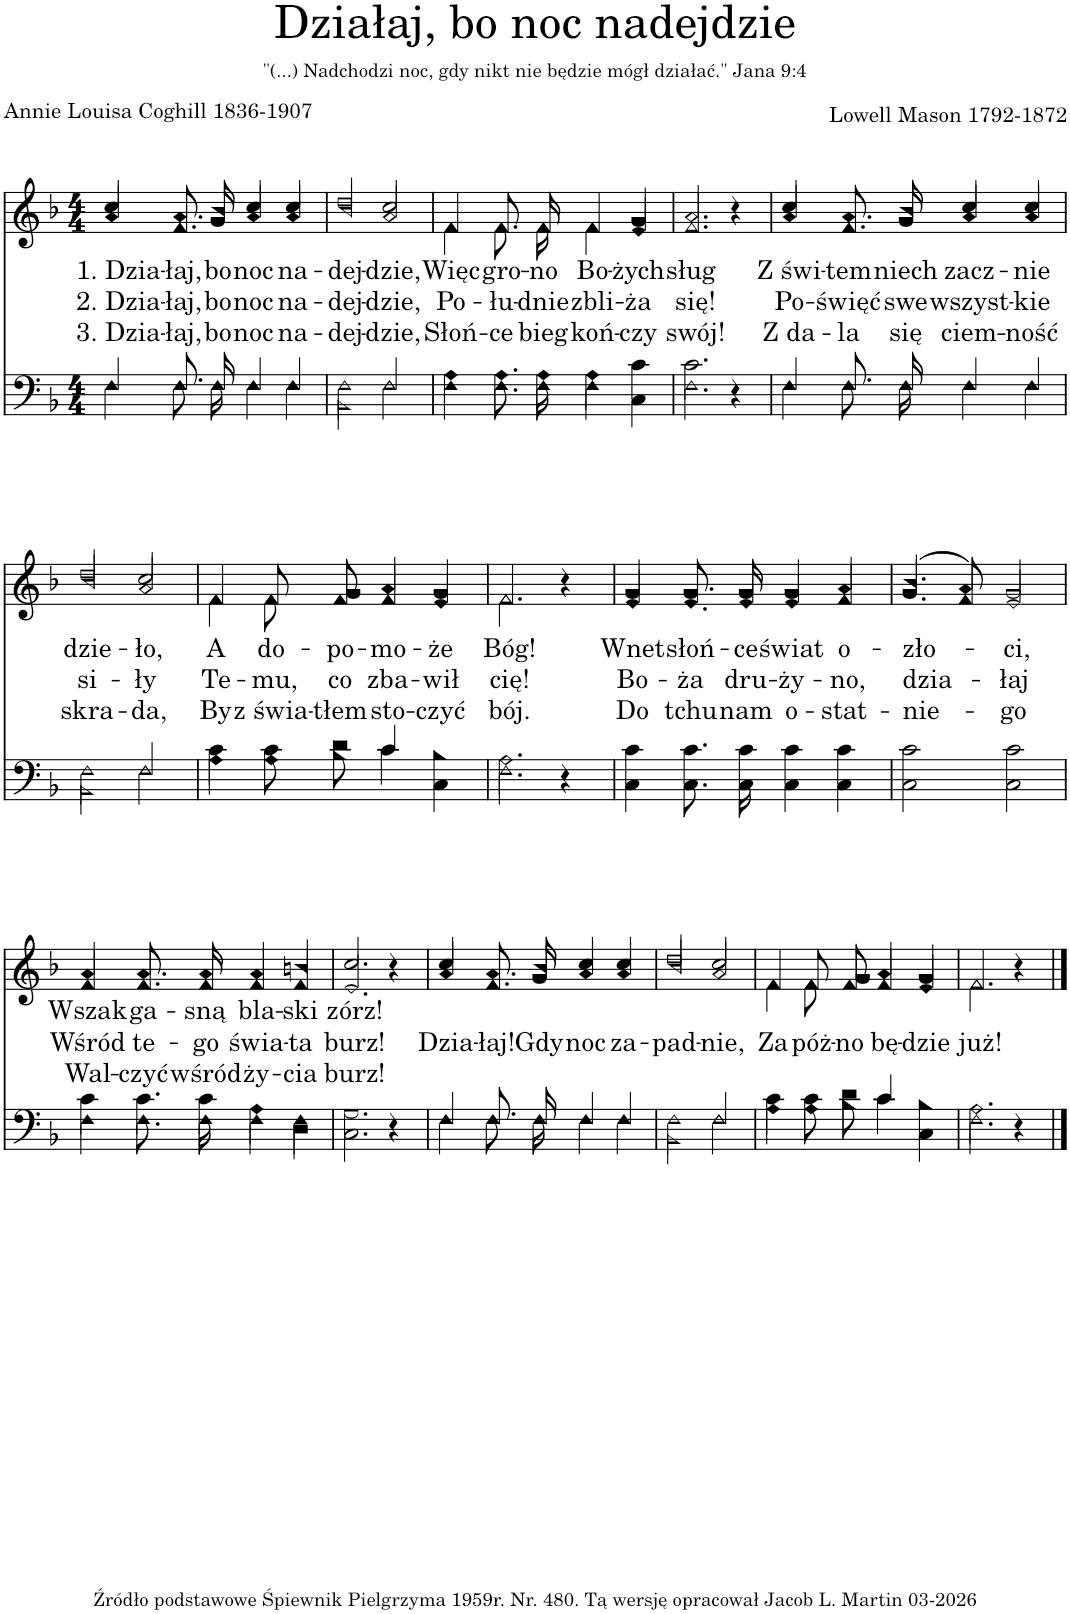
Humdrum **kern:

**kern	**kern	**text	**text	**text
*part2	*part1	*part1	*part1	*part1
*staff2	*staff1	*staff1	*staff1	*staff1
*I"Men	*I"Women	*	*	*
*clefF4	*clefG2	*	*	*
*k[b-]	*k[b-]	*	*	*
*M4/4	*M4/4	*	*	*
=1	=1	=1	=1	=1
*^	*	*	*	*
!	!	!	!LO:LY:b	!LO:LY:b	!LO:LY:b
*	*	*^	*	*	*
4F/	4F\	4cc/	4a/	1. Dzia-	2. Dzia-	3. Dzia-
!	!	!	!	!LO:LY:b	!LO:LY:b	!LO:LY:b
8.F/L	8.F\L	8.a/L	8.f/L	-łaj,	-łaj,	-łaj,
!	!	!	!	!LO:LY:b	!LO:LY:b	!LO:LY:b
16F/Jk	16F\Jk	16b-/Jk	16g/Jk	bo	bo	bo
!	!	!	!	!LO:LY:b	!LO:LY:b	!LO:LY:b
4F/	4F\	4cc/	4a/	noc	noc	noc
!	!	!	!	!LO:LY:b	!LO:LY:b	!LO:LY:b
4F/	4F\	4cc/	4a/	na-	na-	na-
=2	=2	=2	=2	=2	=2	=2
!	!	!	!	!LO:LY:b	!LO:LY:b	!LO:LY:b
2F\	2BB-\	2dd/	2b-/	-dej-	-dej-	-dej-
!	!	!	!	!LO:LY:b	!LO:LY:b	!LO:LY:b
2F/	2F\	2cc/	2a/	-dzie,	-dzie,	-dzie,
=3	=3	=3	=3	=3	=3	=3
!	!	!	!	!LO:LY:b	!LO:LY:b	!LO:LY:b
4A\	4F\	4f/	4f\	Więc	Po-	Słoń-
!	!	!	!	!LO:LY:b	!LO:LY:b	!LO:LY:b
8.A\L	8.F\L	8.f/L	8.f\L	gro-	-łu-	-ce
!	!	!	!	!LO:LY:b	!LO:LY:b	!LO:LY:b
16A\Jk	16F\Jk	16f/Jk	16f\Jk	-no	-dnie	bieg
!	!	!	!	!LO:LY:b	!LO:LY:b	!LO:LY:b
4A\	4F\	4f/	4f\	Bo-	zbli-	koń-
!	!	!	!	!LO:LY:b	!LO:LY:b	!LO:LY:b
4c\	4C\	4g/	4e/	-żych	-ża	-czy
=4	=4	=4	=4	=4	=4	=4
!	!	!	!	!LO:LY:b	!LO:LY:b	!LO:LY:b
2.c\	2.F\	2.a/	2.f/	sług	się!	swój!
4r	4ryy	4r	4ryy	.	.	.
=5	=5	=5	=5	=5	=5	=5
!	!	!	!	!LO:LY:b	!LO:LY:b	!LO:LY:b
4F/	4F\	4cc/	4a/	Z świ-	Po-	Z da-
!	!	!	!	!LO:LY:b	!LO:LY:b	!LO:LY:b
8.F/L	8.F\L	8.a/L	8.f/L	-tem	-święć	-la
!	!	!	!	!LO:LY:b	!LO:LY:b	!LO:LY:b
16F/Jk	16F\Jk	16b-/Jk	16g/Jk	niech	swe	się
!	!	!	!	!LO:LY:b	!LO:LY:b	!LO:LY:b
4F/	4F\	4cc/	4a/	zacz-	wszyst-	ciem-
!	!	!	!	!LO:LY:b	!LO:LY:b	!LO:LY:b
4F/	4F\	4cc/	4a/	-nie	-kie	-ność
!!LO:LB:g=z	!!
=6	=6	=6	=6	=6	=6	=6
!	!	!	!	!LO:LY:b	!LO:LY:b	!LO:LY:b
2F\	2BB-\	2dd/	2b-/	dzie-	si-	skra-
!	!	!	!	!LO:LY:b	!LO:LY:b	!LO:LY:b
2F/	2F\	2cc/	2a/	-ło,	-ły	-da,
=7	=7	=7	=7	=7	=7	=7
!	!	!	!	!LO:LY:b	!LO:LY:b	!LO:LY:b
4c\	4A\	4f/	4f\	A	Te-	By
!	!	!	!	!LO:LY:b	!LO:LY:b	!LO:LY:b
8c\L	8A\L	8f/L	8f/L	do-	-mu,	z świa-
!	!	!	!	!LO:LY:b	!LO:LY:b	!LO:LY:b
8d\J	8B-\J	8g/J	8f/J	-po-	co	-tłem
!	!	!	!	!LO:LY:b	!LO:LY:b	!LO:LY:b
4c/	4c\	4a/	4f/	-mo-	zba-	sto-
!	!	!	!	!LO:LY:b	!LO:LY:b	!LO:LY:b
4B-\	4C\	4g/	4e/	-że	-wił	-czyć
=8	=8	=8	=8	=8	=8	=8
!	!	!	!	!LO:LY:b	!LO:LY:b	!LO:LY:b
2.A\	2.F\	2.f/	2.f\	Bóg!	cię!	bój.
4r	4ryy	4r	4ryy	.	.	.
=9	=9	=9	=9	=9	=9	=9
!	!	!	!	!LO:LY:b	!LO:LY:b	!LO:LY:b
4c\	4C\	4g/	4e/	Wnet	Bo-	Do
!	!	!	!	!LO:LY:b	!LO:LY:b	!LO:LY:b
8.c\L	8.C\L	8.g/L	8.e/L	słoń-	-ża	tchu
!	!	!	!	!LO:LY:b	!LO:LY:b	!LO:LY:b
16c\Jk	16C\Jk	16g/Jk	16e/Jk	-ce	dru-	nam
!	!	!	!	!LO:LY:b	!LO:LY:b	!LO:LY:b
4c\	4C\	4g/	4e/	świat	-ży-	o-
!	!	!	!	!LO:LY:b	!LO:LY:b	!LO:LY:b
4c\	4C\	4a/	4f/	o-	-no,	-stat-
=10	=10	=10	=10	=10	=10	=10
!	!	!	!	!LO:LY:b	!LO:LY:b	!LO:LY:b
2c\	2C\	(>4.b-/	(4.g/	-zło-	dzia-	-nie-
.	.	8a/)	8f/)	.	.	.
!	!	!	!	!LO:LY:b	!LO:LY:b	!LO:LY:b
2c\	2C\	2g/	2e/	-ci,	-łaj	-go
!!LO:LB:g=z	!!
=11	=11	=11	=11	=11	=11	=11
!	!	!	!	!LO:LY:b	!LO:LY:b	!LO:LY:b
4c\	4F\	4a/	4f/	Wszak	Wśród	Wal-
!	!	!	!	!LO:LY:b	!LO:LY:b	!LO:LY:b
8.c\L	8.F\L	8.a/L	8.f/L	ga-	te-	-czyć
!	!	!	!	!LO:LY:b	!LO:LY:b	!LO:LY:b
16c\Jk	16F\Jk	16a/Jk	16f/Jk	-sną	-go	wśród
!	!	!	!	!LO:LY:b	!LO:LY:b	!LO:LY:b
4A\	4F\	4a/	4f/	bla-	świa-	ży-
!	!	!	!	!LO:LY:b	!LO:LY:b	!LO:LY:b
4F\	4D\	4bn/	4f/	-ski	-ta	-cia
=12	=12	=12	=12	=12	=12	=12
!	!	!	!	!LO:LY:b	!LO:LY:b	!LO:LY:b
2.G\	2.C\	2.cc/	2.e/	zórz!	burz!	burz!
4r	4ryy	4r	4ryy	.	.	.
=13	=13	=13	=13	=13	=13	=13
!	!	!	!	!	!LO:LY:b	!
4F/	4F\	4cc/	4a/	.	Dzia-	.
!	!	!	!	!	!LO:LY:b	!
8.F/L	8.F\L	8.a/L	8.f/L	.	-łaj!	.
!	!	!	!	!	!LO:LY:b	!
16F/Jk	16F\Jk	16b-/Jk	16g/Jk	.	Gdy	.
!	!	!	!	!	!LO:LY:b	!
4F/	4F\	4cc/	4a/	.	noc	.
!	!	!	!	!	!LO:LY:b	!
4F/	4F\	4cc/	4a/	.	za-	.
=14	=14	=14	=14	=14	=14	=14
!	!	!	!	!	!LO:LY:b	!
2F\	2BB-\	2dd/	2b-/	.	-pad-	.
!	!	!	!	!	!LO:LY:b	!
2F/	2F\	2cc/	2a/	.	-nie,	.
=15	=15	=15	=15	=15	=15	=15
!	!	!	!	!	!LO:LY:b	!
4c\	4A\	4f/	4f\	.	Za	.
!	!	!	!	!	!LO:LY:b	!
8c\L	8A\L	8f/L	8f/L	.	póż-	.
!	!	!	!	!	!LO:LY:b	!
8d\J	8B-\J	8g/J	8f/J	.	-no	.
!	!	!	!	!	!LO:LY:b	!
4c/	4c\	4a/	4f/	.	bę-	.
!	!	!	!	!	!LO:LY:b	!
4B-\	4C\	4g/	4e/	.	-dzie	.
=16	=16	=16	=16	=16	=16	=16
!	!	!	!	!	!LO:LY:b	!
2.A\	2.F\	2.f/	2.f\	.	już!	.
4r	4ryy	4r	4ryy	.	.	.
*v	*v	*	*	*	*	*
*	*v	*v	*	*	*
==	==	==	==	==
*-	*-	*-	*-	*-
